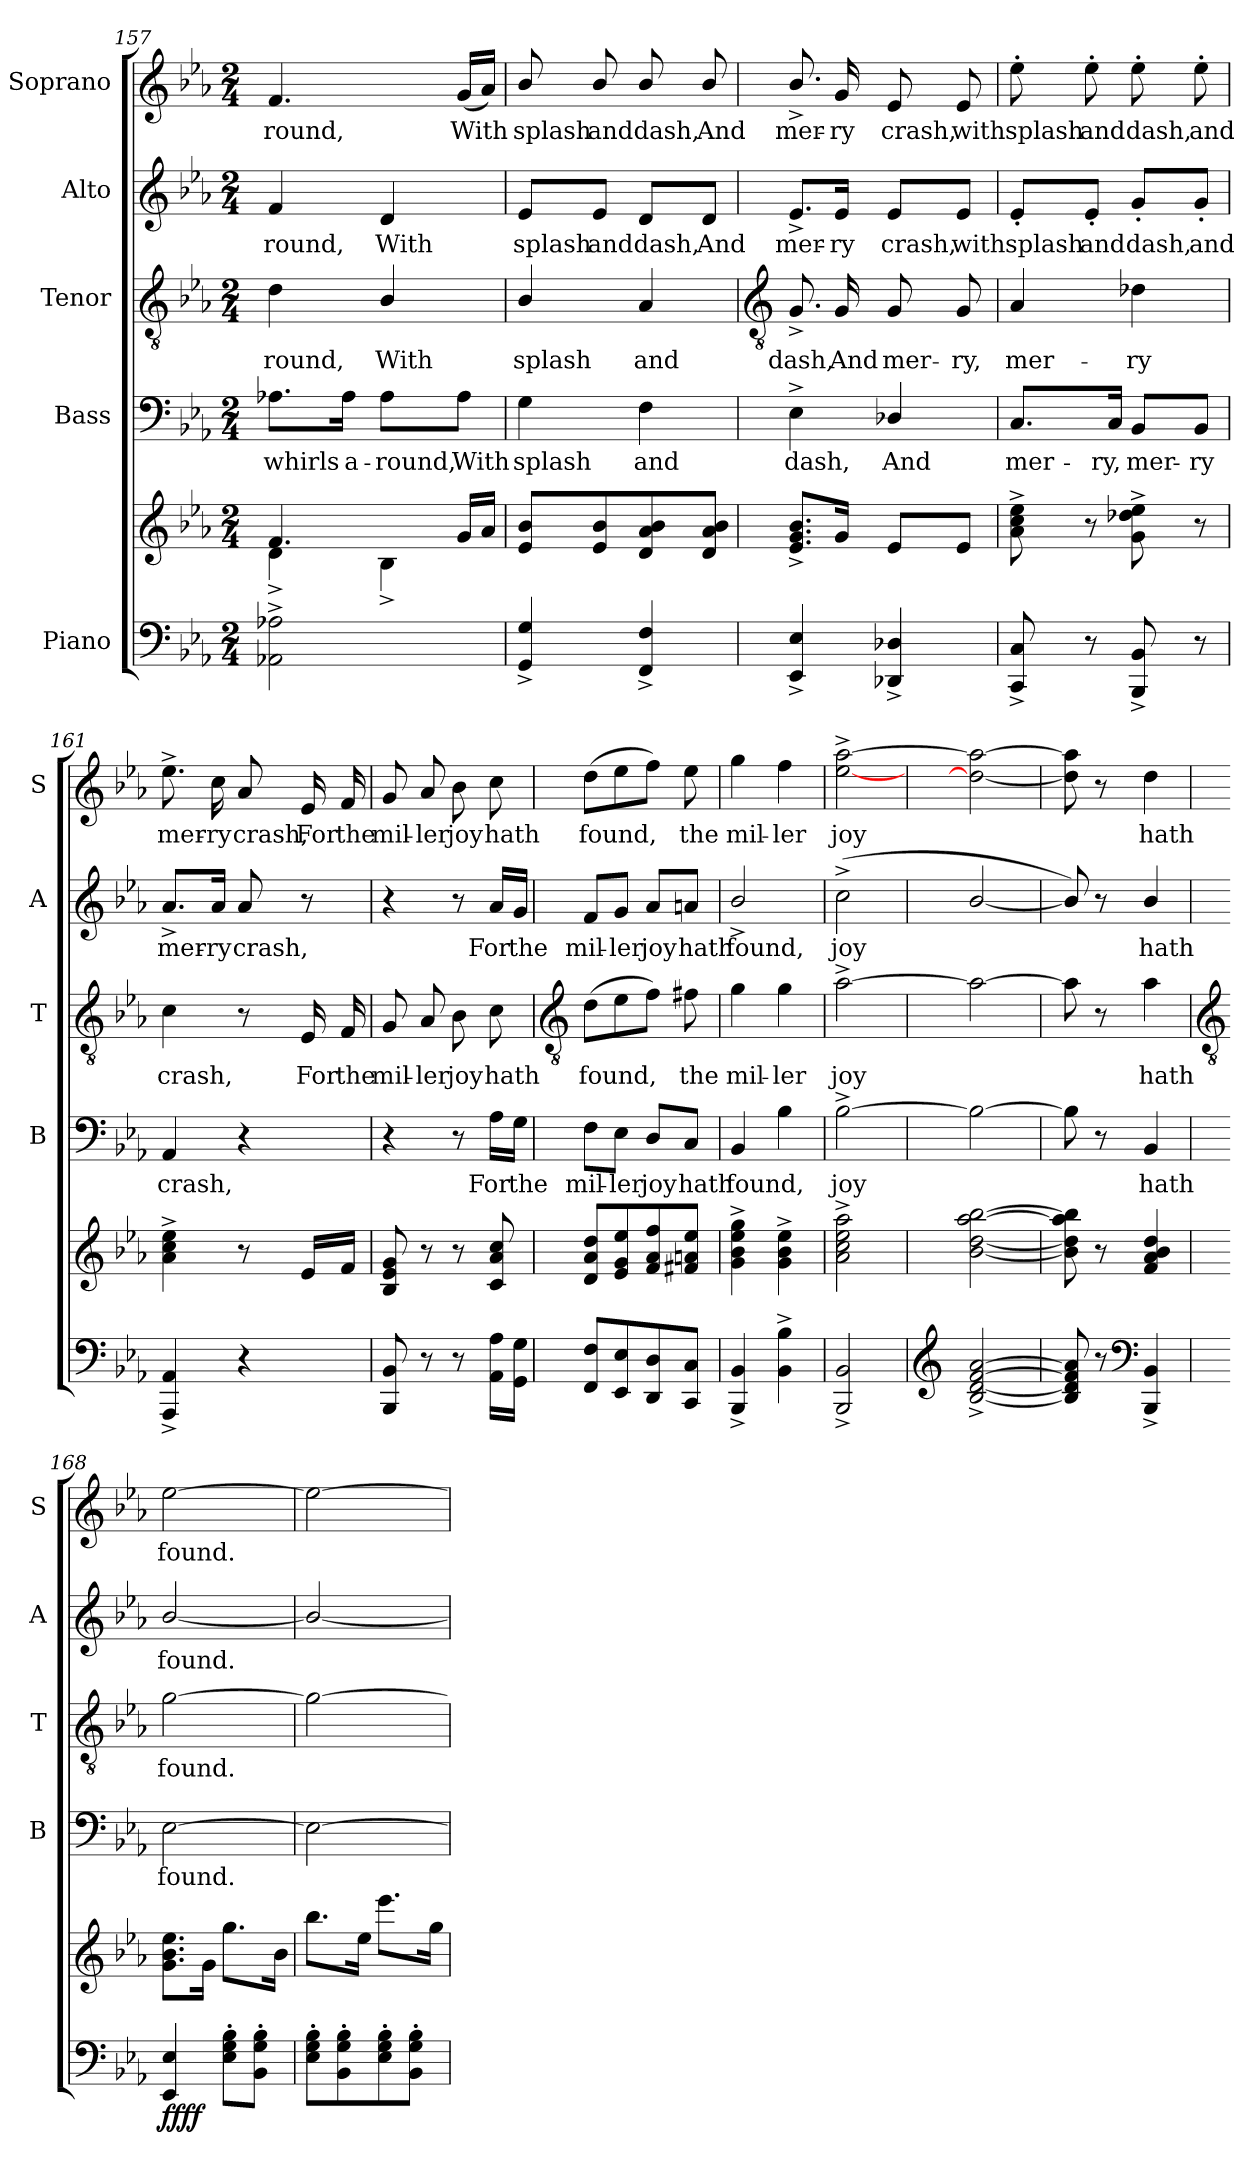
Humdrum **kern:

**kern	**kern	**dynam	**kern	**text	**kern	**text	**kern	**text	**kern	**text
*part5	*part5	*part5	*part4	*part4	*part3	*part3	*part2	*part2	*part1	*part1
*staff6	*staff5	*staff5/6	*staff4	*staff4	*staff3	*staff3	*staff2	*staff2	*staff1	*staff1
*I"Piano	*	*	*I"Bass	*	*I"Tenor	*	*I"Alto	*	*I"Soprano	*
*	*	*	*I'B	*	*I'T	*	*I'A	*	*I'S	*
*clefF4	*clefG2	*	*clefF4	*	*clefGv2	*	*clefG2	*	*clefG2	*
*k[b-e-a-]	*k[b-e-a-]	*	*k[b-e-a-]	*	*k[b-e-a-]	*	*k[b-e-a-]	*	*k[b-e-a-]	*
*E-:	*E-:	*	*E-:	*	*E-:	*	*E-:	*	*E-:	*
*M2/4	*M2/4	*	*M2/4	*	*M2/4	*	*M2/4	*	*M2/4	*
=157	=157	=157	=157	=157	=157	=157	=157	=157	=157	=157
*	*^	*	*	*	*	*	*	*	*	*
!	!	!	!	!	!LO:LY:b	!	!LO:LY:b	!	!LO:LY:b	!	!LO:LY:b
2AA-X^ 2A-X^	4.f	4d^\	.	8.A-X\L	whirls	4d	-round,	4f	-round,	4.f	-round,
!	!	!	!	!	!LO:LY:b	!	!	!	!	!	!
.	.	.	.	16A-\Jk	a-	.	.	.	.	.	.
!	!	!	!	!	!LO:LY:b	!	!LO:LY:b	!	!LO:LY:b	!	!
.	.	4B-^\	.	8A-\L	-round,	4B-/	With	4d	With	.	.
!	!	!	!	!	!LO:LY:b	!	!	!	!	!	!LO:LY:b
.	16gLL	.	.	8A-\J	With	.	.	.	.	(<16gLL	With
.	16a-JJ	.	.	.	.	.	.	.	.	16a-JJ)	.
=158	=158	=158	=158	=158	=158	=158	=158	=158	=158	=158	=158
!	!	!LO:N:vis=1	!	!	!LO:LY:b	!	!LO:LY:b	!	!LO:LY:b	!	!LO:LY:b
4GG^ 4G^	8e-/ 8b-/L	2ryy	.	4G	splash	4B-/	splash	8e-/L	splash	8b-/	splash
!	!	!	!	!	!	!	!	!	!LO:LY:b	!	!LO:LY:b
.	8e-/ 8b-/	.	.	.	.	.	.	8e-/J	and	8b-/	and
!	!	!	!	!	!LO:LY:b	!	!LO:LY:b	!	!LO:LY:b	!	!LO:LY:b
4FF^ 4F^	8d/ 8a-/ 8b-/	.	.	4F	and	4A-	and	8d/L	dash,	8b-/	dash,
!	!	!	!	!	!	!	!	!	!LO:LY:b	!	!LO:LY:b
.	8d/ 8a-/ 8b-/J	.	.	.	.	.	.	8d/J	And	8b-/	And
*	*v	*v	*	*	*	*	*	*	*	*	*
!!LO:LB:g=z
=159	=159	=159	=159	=159	=159	=159	=159	=159	=159	=159
*	*	*	*	*	*clefGv2	*	*	*	*	*
!	!	!	!	!LO:LY:b	!	!LO:LY:b	!	!LO:LY:b	!	!LO:LY:b
4EE-^ 4E-^	8.e-/^ 8.g/^ 8.b-/^L	.	4E-^	dash,	8.G^	dash,	8.e-^/L	mer-	8.b-^/	mer-
!	!	!	!	!	!	!LO:LY:b	!	!LO:LY:b	!	!LO:LY:b
.	16gJ	.	.	.	16G	And	16e-/Jk	-ry	16g	-ry
!	!	!	!	!LO:LY:b	!	!LO:LY:b	!	!LO:LY:b	!	!LO:LY:b
4DD-X^ 4D-X^	8e-L	.	4D-X/	And	8G	mer-	8e-/L	crash,	8e-	crash,
!	!	!	!	!	!	!LO:LY:b	!	!LO:LY:b	!	!LO:LY:b
.	8e-J	.	.	.	8G	-ry,	8e-/J	with	8e-	with
=160	=160	=160	=160	=160	=160	=160	=160	=160	=160	=160
!	!	!	!	!LO:LY:b	!	!LO:LY:b	!	!LO:LY:b	!	!LO:LY:b
8CC^ 8C^	8a-^ 8cc^ 8ee-^	.	8.C/L	mer-	4A-	mer-	8e-'/L	splash	8ee-'	splash
!	!	!	!	!	!	!	!	!LO:LY:b	!	!LO:LY:b
8r	8r	.	.	.	.	.	8e-'/J	and	8ee-'	and
!	!	!	!	!LO:LY:b	!	!	!	!	!	!
.	.	.	16C/Jk	-ry,	.	.	.	.	.	.
!	!	!	!	!LO:LY:b	!	!LO:LY:b	!	!LO:LY:b	!	!LO:LY:b
8BBB-^ 8BB-^	8g^ 8dd-X^ 8ee-^	.	8BB-/L	mer-	4d-X	-ry	8g'/L	dash,	8ee-'	dash,
!	!	!	!	!LO:LY:b	!	!	!	!LO:LY:b	!	!LO:LY:b
8r	8r	.	8BB-/J	-ry	.	.	8g'/J	and	8ee-'	and
=161	=161	=161	=161	=161	=161	=161	=161	=161	=161	=161
!	!	!	!	!LO:LY:b	!	!LO:LY:b	!	!LO:LY:b	!	!LO:LY:b
4AAA-^ 4AA-^	4a-^ 4cc^ 4ee-^	.	4AA-	crash,	4c	crash,	8.a-^/L	mer-	8.ee-^	mer-
!	!	!	!	!	!	!	!	!LO:LY:b	!	!LO:LY:b
.	.	.	.	.	.	.	16a-/Jk	-ry	16cc	-ry
!	!	!	!	!	!	!	!	!LO:LY:b	!	!LO:LY:b
4r	8r	.	4r	.	8r	.	8a-	crash,	8a-	crash,
!	!	!	!	!	!	!LO:LY:b	!	!	!	!LO:LY:b
.	16e-LL	.	.	.	16E-	For	8r	.	16e-	For
!	!	!	!	!	!	!LO:LY:b	!	!	!	!LO:LY:b
.	16fJJ	.	.	.	16F	the	.	.	16f	the
=162	=162	=162	=162	=162	=162	=162	=162	=162	=162	=162
!	!	!	!	!	!	!LO:LY:b	!	!	!	!LO:LY:b
8BBB- 8BB-	8B- 8e- 8g	.	4r	.	8G	mil-	4r	.	8g	mil-
!	!	!	!	!	!	!LO:LY:b	!	!	!	!LO:LY:b
8r	8r	.	.	.	8A-	-ler	.	.	8a-	-ler
!	!	!	!	!	!	!LO:LY:b	!	!	!	!LO:LY:b
8r	8r	.	8r	.	8B-	joy	8r	.	8b-	joy
!	!	!	!	!LO:LY:b	!	!LO:LY:b	!	!LO:LY:b	!	!LO:LY:b
16AA- 16A-LL	8c 8a- 8cc	.	16A-\LL	For	8c	hath	16a-/LL	For	8cc	hath
!	!	!	!	!LO:LY:b	!	!	!	!LO:LY:b	!	!
16GG 16GJJ	.	.	16G\JJ	the	.	.	16g/JJ	the	.	.
!!LO:LB:g=z
=163	=163	=163	=163	=163	=163	=163	=163	=163	=163	=163
*	*	*	*	*	*clefGv2	*	*	*	*	*
!	!	!	!	!LO:LY:b	!	!LO:LY:b	!	!LO:LY:b	!	!LO:LY:b
8FF 8FL	8d 8a- 8ddL	.	8F\L	mil-	(>8dL	found,	8f/L	mil-	(>8ddL	found,
!	!	!	!	!LO:LY:b	!	!	!	!LO:LY:b	!	!
8EE- 8E-	8e- 8g 8ee-	.	8E-\J	-ler	8e-	.	8g/J	-ler	8ee-	.
!	!	!	!	!LO:LY:b	!	!	!	!LO:LY:b	!	!
8DD/ 8D/	8f 8a- 8ff	.	8D/L	joy	8fJ)	.	8a-/L	joy	8ffJ)	.
!	!	!	!	!LO:LY:b	!	!LO:LY:b	!	!LO:LY:b	!	!LO:LY:b
8CC 8CJ	8f#X 8an 8ee-J	.	8C/J	hath	8f#X	the	8an/J	hath	8ee-	the
=164	=164	=164	=164	=164	=164	=164	=164	=164	=164	=164
!	!	!	!	!LO:LY:b	!	!LO:LY:b	!	!LO:LY:b	!	!LO:LY:b
4BBB-/^ 4BB-/^	4g^ 4b-^ 4ee-^ 4gg^	.	4BB-/	found,	4g	mil-	2b-^/	found,	4gg	mil-
!	!	!	!	!	!	!LO:LY:b	!	!	!	!LO:LY:b
4BB-^ 4B-^	4g^ 4b-^ 4ee-^	.	4B-	.	4g	-ler	.	.	4ff	ler
=165	=165	=165	=165	=165	=165	=165	=165	=165	=165	=165
!	!	!	!	!LO:LY:b	!	!LO:LY:b	!	!LO:LY:b	!	!LO:LY:b
2BBB-^ 2BB-^	2a-^ 2cc^ 2ee-^ 2aa-^	.	[2B-^	joy	[2a-^	joy	(<2cc^	joy	[2ee-^ [2aa-^	joy
=166	=166	=166	=166	=166	=166	=166	=166	=166	=166	=166
*clefG2	*	*	*	*	*	*	*	*	*	*
[2B-^ [2d^ [2f^ [2a-^	[2b- [2dd [2aa- [2bb-	.	2B-_	.	2a-_	.	[2b-/	.	2dd_ 2aa-_	.
=167	=167	=167	=167	=167	=167	=167	=167	=167	=167	=167
8B-] 8d] 8f] 8a-]	8b-] 8dd] 8aa-] 8bb-]	.	8B-]	.	8a-]	.	8b-/])	.	8dd] 8aa-]	.
8r	8r	.	8r	.	8r	.	8r	.	8r	.
*clefF4	*	*	*	*	*	*	*	*	*	*
!	!	!	!	!LO:LY:b	!	!LO:LY:b	!	!LO:LY:b	!	!LO:LY:b
4BBB-^ 4BB-^	4f 4a- 4b- 4dd	.	4BB-	hath	4a-	hath	4b-/	hath	4dd	hath
!!LO:LB:g=z
=168	=168	=168	=168	=168	=168	=168	=168	=168	=168	=168
*	*	*	*	*	*clefGv2	*	*	*	*	*
!	!	!LO:DY:b=2	!	!LO:LY:b	!	!LO:LY:b	!	!LO:LY:b	!	!LO:LY:b
!	!	!LO:DY:n=1:b	!	!	!	!	!	!	!	!
4EE- 4E-	8.g 8.b- 8.ee-L	ff ff	[2E-	found.	[2g	found.	[2b-/	found.	[2ee-	found.
.	16gJ	.	.	.	.	.	.	.	.	.
8E-' 8G' 8B-'L	8.ggL	.	.	.	.	.	.	.	.	.
8BB-' 8G' 8B-'J	.	.	.	.	.	.	.	.	.	.
.	16b-J	.	.	.	.	.	.	.	.	.
=169	=169	=169	=169	=169	=169	=169	=169	=169	=169	=169
8E-' 8G' 8B-'L	8.bb-L	.	2E-_	.	2g_	.	2b-/_	.	2ee-_	.
8BB-' 8G' 8B-'	.	.	.	.	.	.	.	.	.	.
.	16ee-J	.	.	.	.	.	.	.	.	.
8E-' 8G' 8B-'	8.eee-L	.	.	.	.	.	.	.	.	.
8BB-' 8G' 8B-'J	.	.	.	.	.	.	.	.	.	.
.	16ggJ	.	.	.	.	.	.	.	.	.
=	=	=	=	=	=	=	=	=	=	=
*-	*-	*-	*-	*-	*-	*-	*-	*-	*-	*-
